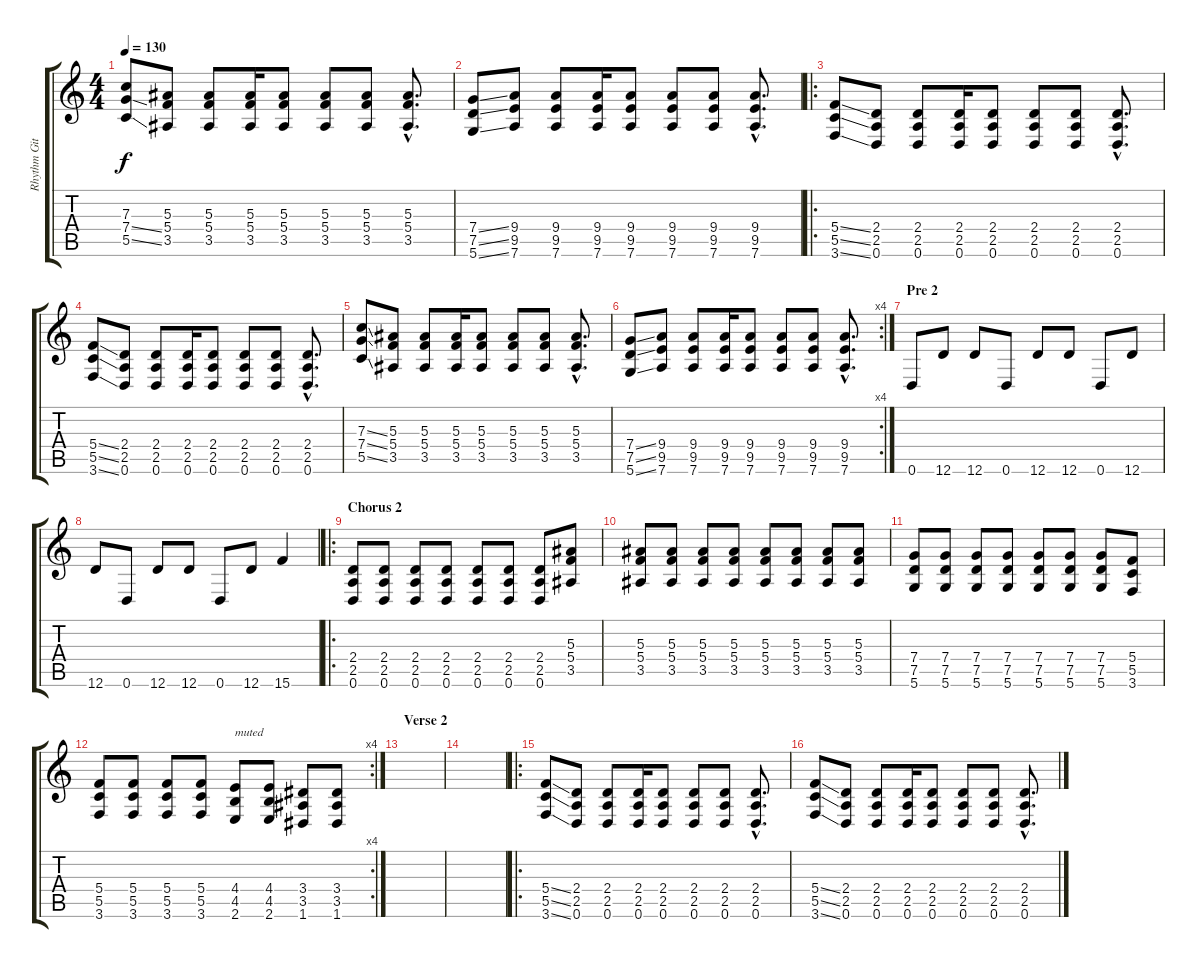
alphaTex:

\track ("Rhythm Gitarre" "Rhythm Git") {instrument distortionguitar}
\staff {score tabs}
\tuning (D4 A3 F3 C3 G2 D2) {hide}
\ts (4 4)
\tempo 130
\clef g2
\ks c
(7.3 7.4{ss} 5.5{ss}).8{dy f} (5.3 5.4 3.5).8 (5.3 5.4 3.5).8 (5.3 5.4 3.5).16 (5.3 5.4 3.5).8 (5.3 5.4 3.5).8 (5.3 5.4 3.5).8 (5.3{hac} 5.4{hac} 3.5{hac}).8{d} |
(7.4{ss} 7.5{ss} 5.6{ss}).8 (9.4 9.5 7.6).8 (9.4 9.5 7.6).8 (9.4 9.5 7.6).16 (9.4 9.5 7.6).8 (9.4 9.5 7.6).8 (9.4 9.5 7.6).8 (9.4{hac} 9.5{hac} 7.6{hac}).8{d} |
\ro
(5.4{ss} 5.5{ss} 3.6{ss}).8 (2.4 2.5 0.6).8 (2.4 2.5 0.6).8 (2.4 2.5 0.6).16 (2.4 2.5 0.6).8 (2.4 2.5 0.6).8 (2.4 2.5 0.6).8 (2.4{hac} 2.5{hac} 0.6{hac}).8{d} |
(5.4{ss} 5.5{ss} 3.6{ss}).8 (2.4 2.5 0.6).8 (2.4 2.5 0.6).8 (2.4 2.5 0.6).16 (2.4 2.5 0.6).8 (2.4 2.5 0.6).8 (2.4 2.5 0.6).8 (2.4{hac} 2.5{hac} 0.6{hac}).8{d} |
(7.3{ss} 7.4{ss} 5.5{ss}).8 (5.3 5.4 3.5).8 (5.3 5.4 3.5).8 (5.3 5.4 3.5).16 (5.3 5.4 3.5).8 (5.3 5.4 3.5).8 (5.3 5.4 3.5).8 (5.3{hac} 5.4{hac} 3.5{hac}).8{d} |
\rc 4
(7.4{ss} 7.5{ss} 5.6{ss}).8 (9.4 9.5 7.6).8 (9.4 9.5 7.6).8 (9.4 9.5 7.6).16 (9.4 9.5 7.6).8 (9.4 9.5 7.6).8 (9.4 9.5 7.6).8 (9.4{hac} 9.5{hac} 7.6{hac}).8{d} |
\section ("" "Pre 2")
0.6.8 12.6.8 12.6.8 0.6.8 12.6.8 12.6.8 0.6.8 12.6.8 |
12.6.8 0.6.8 12.6.8 12.6.8 0.6.8 12.6.8 15.6.4 |
\ro
\section ("" "Chorus 2")
(2.4 2.5 0.6).8 (2.4 2.5 0.6).8 (2.4 2.5 0.6).8 (2.4 2.5 0.6).8 (2.4 2.5 0.6).8 (2.4 2.5 0.6).8 (2.4 2.5 0.6).8 (5.3 5.4 3.5).8 |
(5.3 5.4 3.5).8 (5.3 5.4 3.5).8 (5.3 5.4 3.5).8 (5.3 5.4 3.5).8 (5.3 5.4 3.5).8 (5.3 5.4 3.5).8 (5.3 5.4 3.5).8 (5.3 5.4 3.5).8 |
(7.4 7.5 5.6).8 (7.4 7.5 5.6).8 (7.4 7.5 5.6).8 (7.4 7.5 5.6).8 (7.4 7.5 5.6).8 (7.4 7.5 5.6).8 (7.4 7.5 5.6).8 (5.4 5.5 3.6).8 |
\rc 4
(5.4 5.5 3.6).8 (5.4 5.5 3.6).8 (5.4 5.5 3.6).8 (5.4 5.5 3.6).8 (4.4 4.5 2.6).8{txt "muted"} (4.4 4.5 2.6).8 (3.4 3.5 1.6).8 (3.4 3.5 1.6).8 |
\section ("" "Verse 2")
|
|
\ro
(5.4{ss} 5.5{ss} 3.6{ss}).8 (2.4 2.5 0.6).8 (2.4 2.5 0.6).8 (2.4 2.5 0.6).16 (2.4 2.5 0.6).8 (2.4 2.5 0.6).8 (2.4 2.5 0.6).8 (2.4{hac} 2.5{hac} 0.6{hac}).8{d} |
(5.4{ss} 5.5{ss} 3.6{ss}).8 (2.4 2.5 0.6).8 (2.4 2.5 0.6).8 (2.4 2.5 0.6).16 (2.4 2.5 0.6).8 (2.4 2.5 0.6).8 (2.4 2.5 0.6).8 (2.4{hac} 2.5{hac} 0.6{hac}).8{d}
